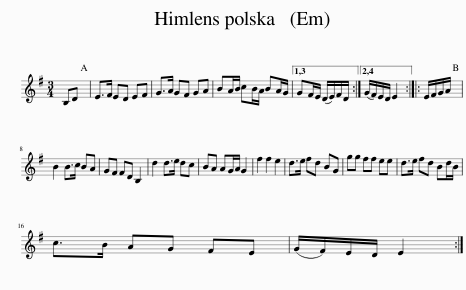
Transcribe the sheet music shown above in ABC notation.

X:1
L:1/8
M:3/4
I:linebreak $
K:Emin
V:1 treble
V:1
 B,D | E>F ED EF | G>A GF GA | BA/B/ cB/A/ BA/G/ |1,3 GF/E/ (D/E/)F/D/ :|2,4 %5
 (G/F/)E/D/ E2 :: E/F/G/A/ |$ B2 B>c BA | GF FD B,2 | d2 d>e dc | %10
 BA AG/A/ G2 | f2 f2 e2 | d>e fd BG | gg ff ee | d>e fd Bd/B/ |$ %15
 c>B AG FE | (G/F/)E/D/ E2 :| %17
